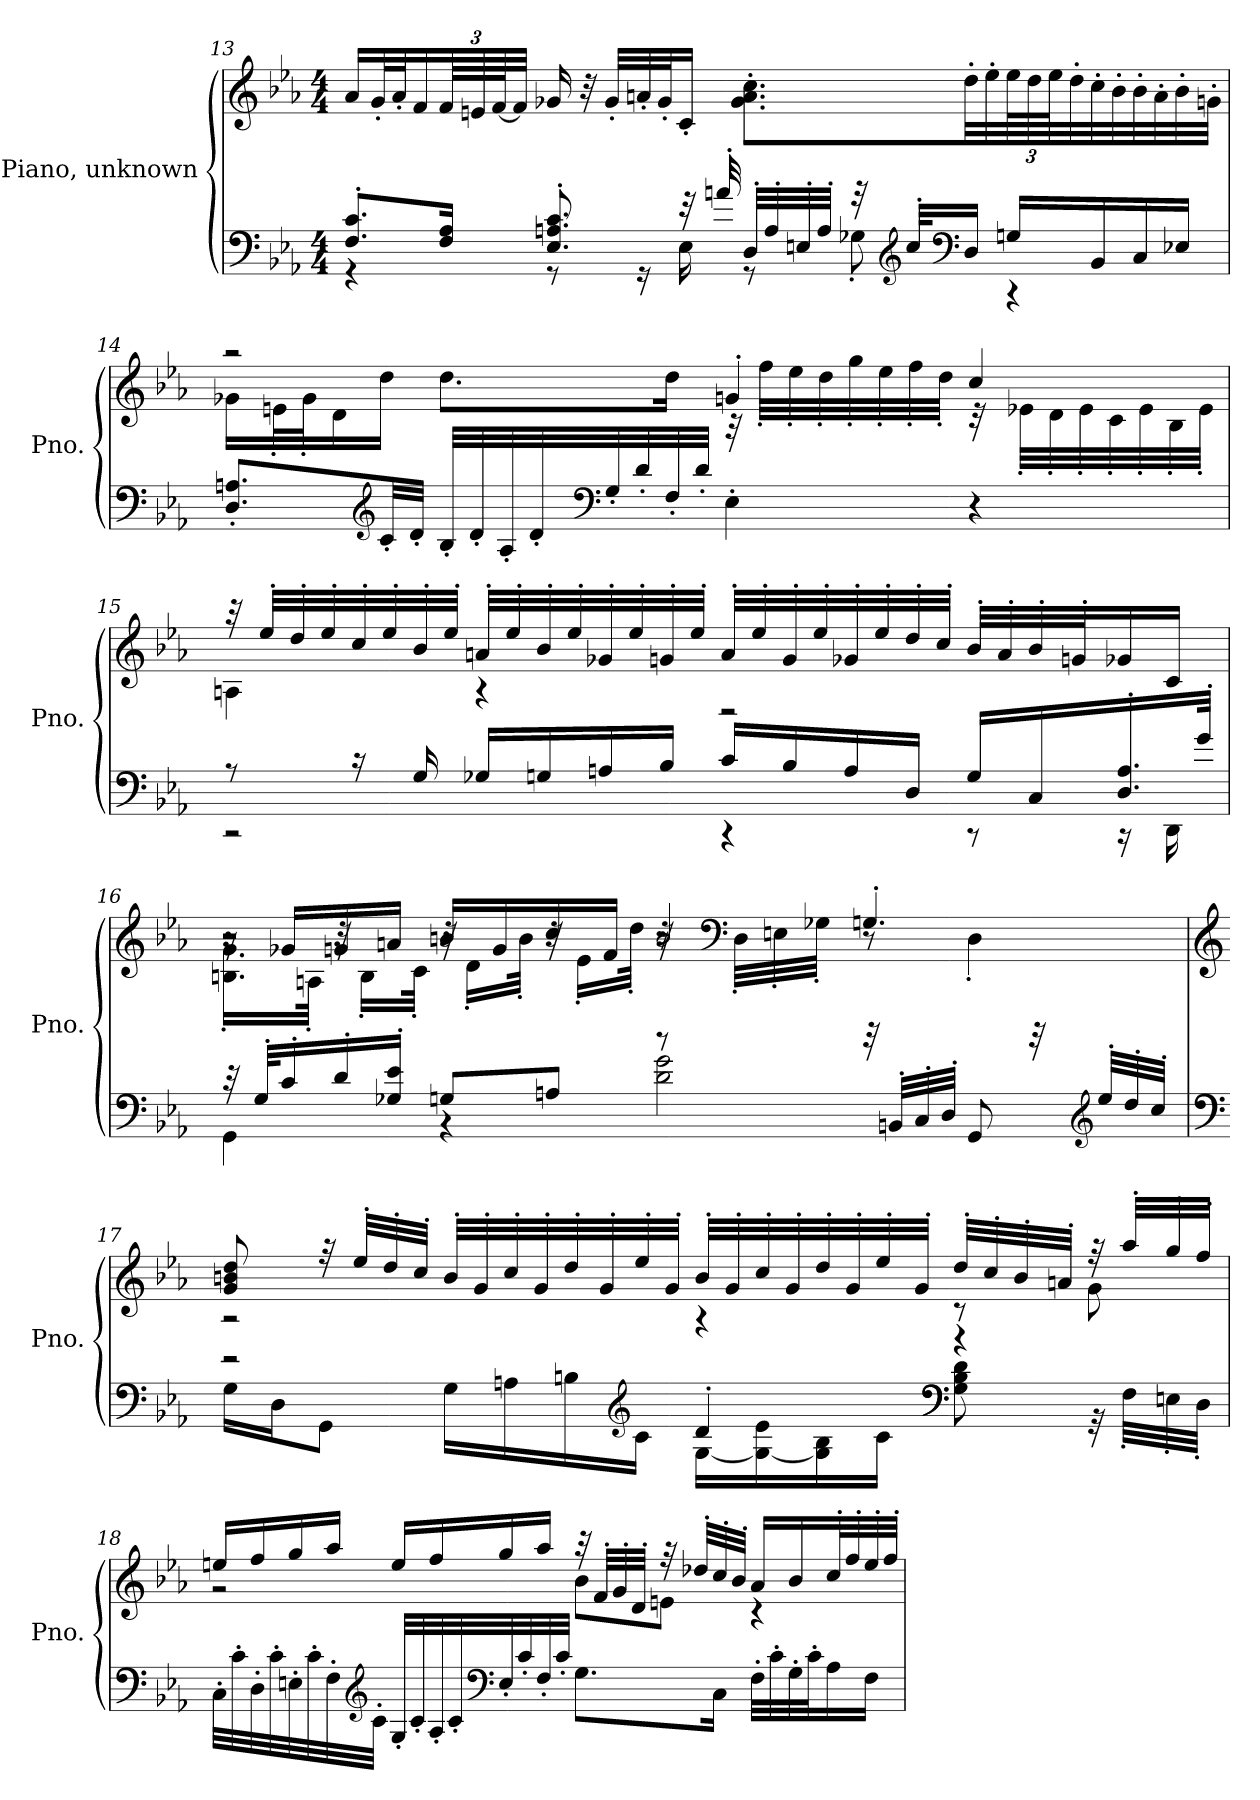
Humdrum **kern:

**kern	**kern
*part1	*part1
*staff2	*staff1
*I"Piano, unknown	*
*I'Pno.	*
!!LO:PB:g=z
*clefF4	*clefG2
*k[b-e-a-]	*k[b-e-a-]
*M4/4	*M4/4
=13	=13
*^	*
8.F/' 8.c/'L	4r	16a-/LL
.	.	32g'/L
.	.	32a-'/J
.	.	16f/
*	*	*Xbrackettup
16F/ 16A-/Jk	.	96f/LL
.	.	96en/
.	.	[96f/J
.	.	32f/JJJ]
8.E-/' 8.An/' 8.c/'	8r	16g-X/
.	.	32r
.	.	32g-'/LLL
.	16r	32an'/
.	.	32g-'/J
32r	16E-\	16c'/JJ
32an'/	.	.
32D'/LLL	8r	8.g-\' 8.a\' 8.cc\'L
32A'/	.	.
32En'/	.	.
32A'/JJJ	.	.
32r	8G-X'\	.
*clefG2	*	*
32cc'/KLL	.	.
*clefF4	*	*
16D/JJ	.	32dd'\LL
.	.	32ee-'\
16Gn/LL	4r	96ee-\L
.	.	96dd\
.	.	96ee-\J
.	.	32dd'\
16BB-/	.	32cc'\
.	.	32b-'\
16C/	.	32b-'\
.	.	32a'\
16E-X/JJ	.	32b-'\
.	.	32gn'\JJJ
*v	*v	*
!!LO:LB:g=z
=14	=14
*	*^
8.D/' 8.An/'L	2r	16g-X\LL
.	.	32en'\L
.	.	32g-'\J
.	.	16d\
*clefG2	*	*
32c'/LL	.	16dd\JJ
32d'/JJJ	.	.
32B-'/LLL	.	8.dd\L
32d'/	.	.
32A'/	.	.
32d'/	.	.
*clefF4	*	*
32G'/	.	.
32d'/	.	.
32F'/	.	16dd\Jk
32d'/JJJ	.	.
4E-'\	4gn'/	32r
.	.	32ff'\LLL
.	.	32ee-'\
.	.	32dd'\
.	.	32gg'\
.	.	32ee-'\
.	.	32ff'\
.	.	32dd'\JJJ
4r	4cc/	32r
.	.	32e-X'\LLL
.	.	32d'\
.	.	32e-'\
.	.	32c'\
.	.	32e-'\
.	.	32B-'\
.	.	32e-'\JJJ
!!LO:LB:g=z	!!
=15	=15	=15
*^	*	*
8r	2r	32r	4An\
.	.	32ee-'/LLL	.
.	.	32dd'/	.
.	.	32ee-'/	.
16r	.	32cc'/	.
.	.	32ee-'/	.
16G/	.	32b-'/	.
.	.	32ee-'/JJJ	.
16G-X/LL	.	32an'/LLL	4r
.	.	32ee-'/	.
16Gn/	.	32b-'/	.
.	.	32ee-'/	.
16An/	.	32g-X'/	.
.	.	32ee-'/	.
16B-/JJ	.	32gn'/	.
.	.	32ee-'/JJJ	.
16c/LL	4r	32a'/LLL	2r
.	.	32ee-'/	.
16B-/	.	32g'/	.
.	.	32ee-'/	.
16A/	.	32g-X'/	.
.	.	32ee-'/	.
16D/JJ	.	32dd'/	.
.	.	32cc'/JJJ	.
16G/LL	8r	32b-'/LLL	.
.	.	32a'/	.
16C/	.	32b-'/	.
.	.	32gn'/J	.
16.D/' 16.A/'	16r	16g-X/	.
.	16DD\	16c/JJ	.
32g'/JJk	.	.	.
!!LO:LB:g=z
=16	=16	=16	=16
*	*	*	*^
32r	4GG\	16r	16.Bn\' 16.g\'LL	2r
32G'/KLL	.	.	.	.
16c'/	.	16g-X/LL	.	.
.	.	.	32An'\JJk	.
16d'/	.	16gn/	32r	.
.	.	.	16B'\LL	.
16G-X/' 16e-/'JJ	.	16an/JJ	.	.
.	.	.	32c'\JJk	.
8Gn/L	4r	16bn/LL	32r	.
.	.	.	16d'\LL	.
.	.	16g/	.	.
.	.	.	32b'\JJk	.
8An/J	.	16cc/	32r	.
.	.	.	16e-'\LL	.
.	.	16f/JJ	.	.
.	.	.	32dd'\JJk	.
8r	2d\ 2g\	2b/	32r	8r
*	*	*clefF4	*	*
.	.	.	32D'\LLL	.
.	.	.	32En'\	.
.	.	.	32G-X'\JJJ	.
32r	.	.	8r	4.Gn'/
32BBn'/LLL	.	.	.	.
32C'/	.	.	.	.
32D'/JJJ	.	.	.	.
8GG/	.	.	4D'\	.
32r	.	.	.	.
*clefG2	*	*	*	*
32ee-'/LLL	.	.	.	.
32dd'/	.	.	.	.
32cc'/JJJ	.	.	.	.
*	*	*v	*v	*v
!!LO:LB:g=z
=17	=17	=17
*clefF4	*	*clefG2
*	*	*^
2r	16G\LL	8g/ 8bn/ 8dd/	2r
.	16D\J	.	.
.	8GG\J	32r	.
.	.	32ee-'/LLL	.
.	.	32dd'/	.
.	.	32cc'/JJJ	.
.	16G\LL	32b'/LLL	.
.	.	32g'/	.
.	16An\	32cc'/	.
.	.	32g'/	.
.	16Bn\	32dd'/	.
.	.	32g'/	.
*clefG2	*	*	*
.	16c\JJ	32ee-'/	.
.	.	32g'/JJJ	.
4d'/	[16G\LL	32b'/LLL	4r
.	.	32g'/	.
.	16G\_ 16e-\	32cc'/	.
.	.	32g'/	.
.	16G\] 16B\	32dd'/	.
.	.	32g'/	.
.	16c\JJ	32ee-'/	.
.	.	32g'/JJJ	.
*clefF4	*	*	*
4r	8G\ 8B\ 8d\	32dd'/LLL	8r
.	.	32cc'/	.
.	.	32b'/	.
.	.	32an'/JJJ	.
.	32r	32r	8g\
.	32F'\LLL	32aa-'/LLL	.
.	32En'\	32gg'/	.
.	32D'\JJJ	32ff'/JJJ	.
*v	*v	*	*
!!LO:LB:g=z	!!
=18	=18	=18
32C'\LLL	16een/LL	2r
32c'\	.	.
32D'\	16ff/	.
32c'\	.	.
32En'\	16gg/	.
32c'\	.	.
32F'\	16aa-/JJ	.
*clefG2	*	*
32c'\JJJ	.	.
32G'/LLL	16ee/LL	.
32c'/	.	.
32A-'/	16ff/	.
32c'/	.	.
*clefF4	*	*
32E'/	16gg/	.
32c'/	.	.
32F'/	16aa-/JJ	.
32c'/JJJ	.	.
8.G\L	32r	8b-\L
.	32f'/LLL	.
.	32g'/	.
.	32d'/JJJ	.
.	32r	8en\J
.	32dd-X'/LLL	.
16C\Jk	32cc'/	.
.	32b-'/JJJ	.
32F'\LLL	16a-/LL	4r
32c'\	.	.
32G'\	16b-/	.
32c'\J	.	.
16A-\	32cc'/L	.
.	32ff'/	.
16F\JJ	32ee'/	.
.	32ff'/JJJ	.
*	*v	*v
=	=
*-	*-
